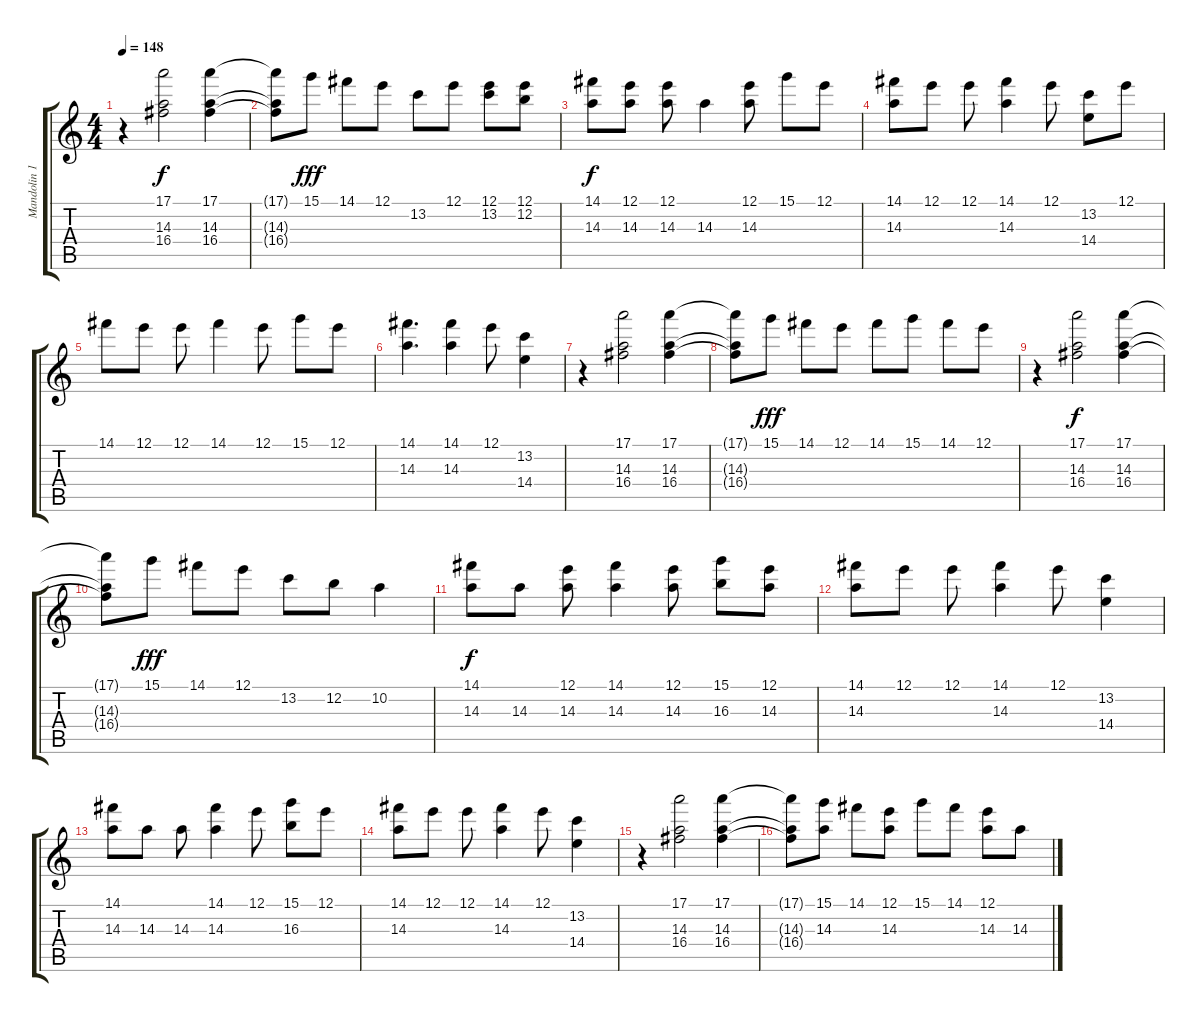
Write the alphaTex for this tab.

\track ("Mandolin 1" "Mandolin 1") {instrument acousticguitarnylon}
\staff {score tabs}
\tuning (E4 B3 G3 D3 A2 E2) {hide}
\ts (4 4)
\tempo 148
\clef g2
\ks c
r.4{dy fff} (17.1 14.3 16.4).2{dy f} (17.1 14.3 16.4).4 |
(17.1{t} 14.3{t} 16.4{t}).8 15.1.8{dy fff} 14.1.8 12.1.8 13.2.8 12.1.8 (12.1 13.2).8 (12.1 12.2).8 |
(14.1 14.3).8{dy f} (12.1 14.3).8 (12.1 14.3).8 14.3.4 (12.1 14.3).8 15.1.8 12.1.8 |
(14.1 14.3).8 12.1.8 12.1.8 (14.1 14.3).4 12.1.8 (13.2 14.4).8 12.1.8 |
14.1.8 12.1.8 12.1.8 14.1.4 12.1.8 15.1.8 12.1.8 |
(14.1 14.3).4{d} (14.1 14.3).4 12.1.8 (13.2 14.4).4 |
r.4 (17.1 14.3 16.4).2 (17.1 14.3 16.4).4 |
(17.1{t} 14.3{t} 16.4{t}).8 15.1.8{dy fff} 14.1.8 12.1.8 14.1.8 15.1.8 14.1.8 12.1.8 |
r.4 (17.1 14.3 16.4).2{dy f} (17.1 14.3 16.4).4 |
(17.1{t} 14.3{t} 16.4{t}).8 15.1.8{dy fff} 14.1.8 12.1.8 13.2.8 12.2.8 10.2.4 |
(14.1 14.3).8{dy f} 14.3.8 (12.1 14.3).8 (14.1 14.3).4 (12.1 14.3).8 (15.1 16.3).8 (12.1 14.3).8 |
(14.1 14.3).8 12.1.8 12.1.8 (14.1 14.3).4 12.1.8 (13.2 14.4).4 |
(14.1 14.3).8 14.3.8 14.3.8 (14.1 14.3).4 12.1.8 (15.1 16.3).8 12.1.8 |
(14.1 14.3).8 12.1.8 12.1.8 (14.1 14.3).4 12.1.8 (13.2 14.4).4 |
r.4 (17.1 14.3 16.4).2 (17.1 14.3 16.4).4 |
(17.1{t} 14.3{t} 16.4{t}).8 (15.1 14.3).8 14.1.8 (12.1 14.3).8 15.1.8 14.1.8 (12.1 14.3).8 14.3.8
